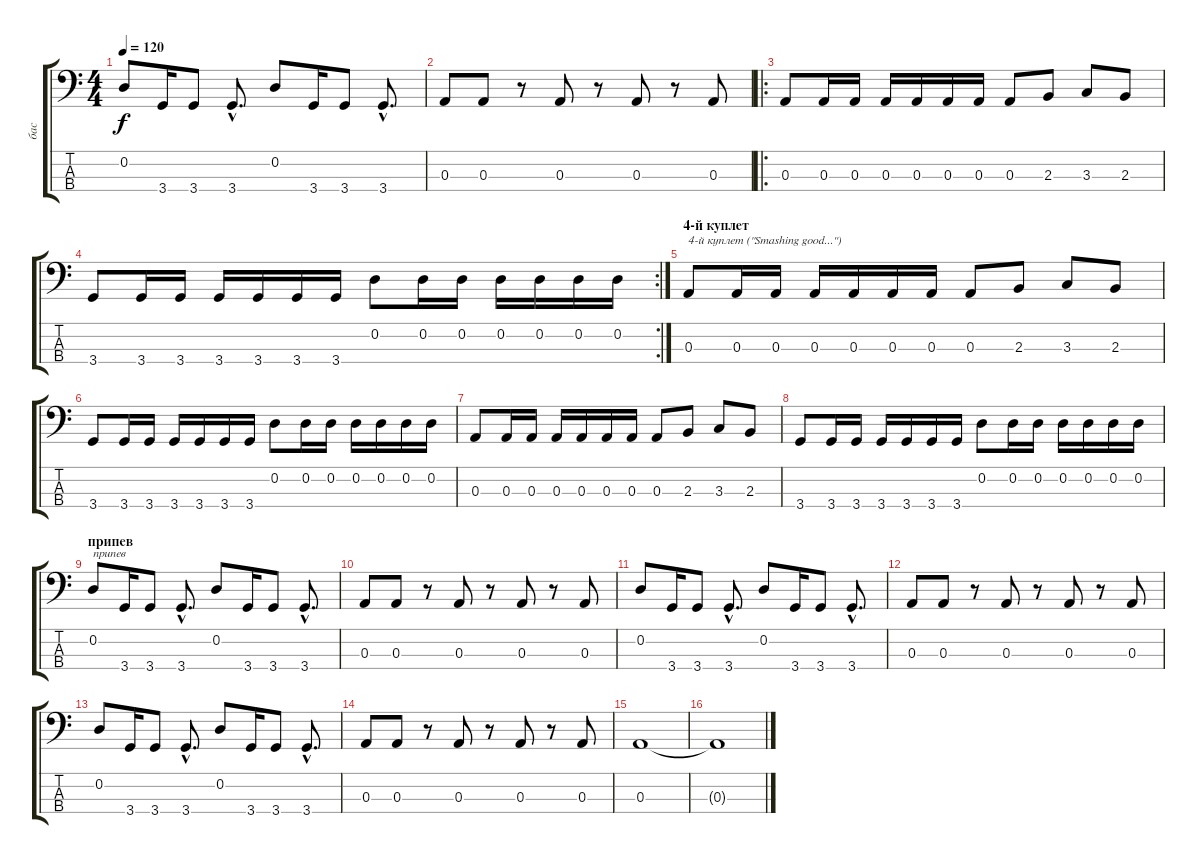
\track ("бас" "бас") {instrument electricbasspick}
\staff {score tabs}
\tuning (G2 D2 A1 E1) {hide}
\ts (4 4)
\tempo 120
\clef f4
\ks c
0.2.8{dy f} 3.4.16 3.4.8 3.4{hac}.8{d} 0.2.8 3.4.16 3.4.8 3.4{hac}.8{d} |
0.3.8 0.3.8 r.8 0.3.8 r.8 0.3.8 r.8 0.3.8 |
\ro
0.3.8 0.3.16 0.3.16 0.3.16 0.3.16 0.3.16 0.3.16 0.3.8 2.3.8 3.3.8 2.3.8 |
\rc 2
3.4.8 3.4.16 3.4.16 3.4.16 3.4.16 3.4.16 3.4.16 0.2.8 0.2.16 0.2.16 0.2.16 0.2.16 0.2.16 0.2.16 |
\section ("" "4-й куплет")
0.3.8{txt "4-й куплет (\"Smashing good...\")"} 0.3.16 0.3.16 0.3.16 0.3.16 0.3.16 0.3.16 0.3.8 2.3.8 3.3.8 2.3.8 |
3.4.8 3.4.16 3.4.16 3.4.16 3.4.16 3.4.16 3.4.16 0.2.8 0.2.16 0.2.16 0.2.16 0.2.16 0.2.16 0.2.16 |
0.3.8 0.3.16 0.3.16 0.3.16 0.3.16 0.3.16 0.3.16 0.3.8 2.3.8 3.3.8 2.3.8 |
3.4.8 3.4.16 3.4.16 3.4.16 3.4.16 3.4.16 3.4.16 0.2.8 0.2.16 0.2.16 0.2.16 0.2.16 0.2.16 0.2.16 |
\section ("" "припев")
0.2.8{txt "припев"} 3.4.16 3.4.8 3.4{hac}.8{d} 0.2.8 3.4.16 3.4.8 3.4{hac}.8{d} |
0.3.8 0.3.8 r.8 0.3.8 r.8 0.3.8 r.8 0.3.8 |
0.2.8 3.4.16 3.4.8 3.4{hac}.8{d} 0.2.8 3.4.16 3.4.8 3.4{hac}.8{d} |
0.3.8 0.3.8 r.8 0.3.8 r.8 0.3.8 r.8 0.3.8 |
0.2.8 3.4.16 3.4.8 3.4{hac}.8{d} 0.2.8 3.4.16 3.4.8 3.4{hac}.8{d} |
0.3.8 0.3.8 r.8 0.3.8 r.8 0.3.8 r.8 0.3.8 |
0.3.1 |
0.3{t}.1
